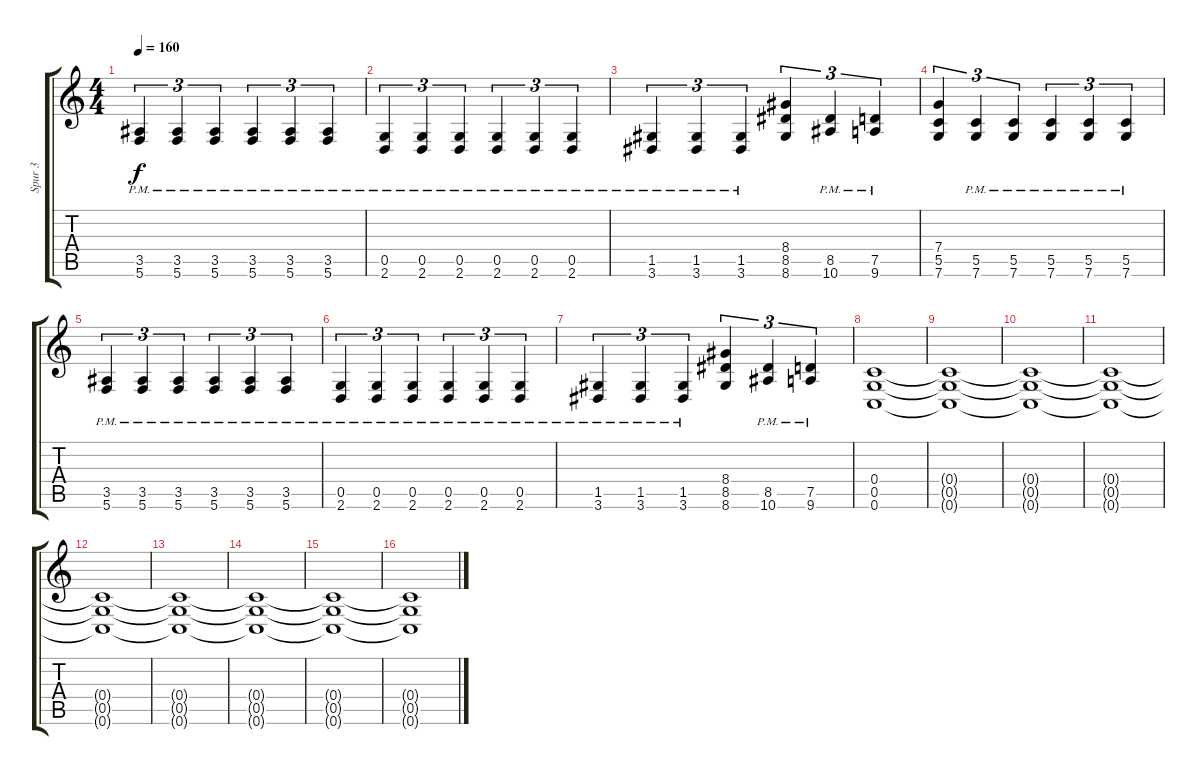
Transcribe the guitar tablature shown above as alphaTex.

\track ("Spur 3" "Spur 3") {instrument overdrivenguitar}
\staff {score tabs}
\tuning (D4 A3 F3 C3 G2 C2) {hide}
\ts (4 4)
\tempo 160
\clef g2
\ks c
(3.5{pm} 5.6{pm}).4{tu (3 2) dy f} (3.5{pm} 5.6{pm}).4{tu (3 2)} (3.5{pm} 5.6{pm}).4{tu (3 2)} (3.5{pm} 5.6{pm}).4{tu (3 2)} (3.5{pm} 5.6{pm}).4{tu (3 2)} (3.5{pm} 5.6{pm}).4{tu (3 2)} |
(0.5{pm} 2.6{pm}).4{tu (3 2)} (0.5{pm} 2.6{pm}).4{tu (3 2)} (0.5{pm} 2.6{pm}).4{tu (3 2)} (0.5{pm} 2.6{pm}).4{tu (3 2)} (0.5{pm} 2.6{pm}).4{tu (3 2)} (0.5{pm} 2.6{pm}).4{tu (3 2)} |
(1.5{pm} 3.6{pm}).4{tu (3 2)} (1.5{pm} 3.6{pm}).4{tu (3 2)} (1.5{pm} 3.6{pm}).4{tu (3 2)} (8.4 8.5 8.6).4{tu (3 2)} (8.5{pm} 10.6{pm}).4{tu (3 2)} (7.5{pm} 9.6{pm}).4{tu (3 2)} |
(7.4 5.5 7.6).4{tu (3 2)} (5.5{pm} 7.6{pm}).4{tu (3 2)} (5.5{pm} 7.6{pm}).4{tu (3 2)} (5.5{pm} 7.6{pm}).4{tu (3 2)} (5.5{pm} 7.6{pm}).4{tu (3 2)} (5.5{pm} 7.6{pm}).4{tu (3 2)} |
(3.5{pm} 5.6{pm}).4{tu (3 2)} (3.5{pm} 5.6{pm}).4{tu (3 2)} (3.5{pm} 5.6{pm}).4{tu (3 2)} (3.5{pm} 5.6{pm}).4{tu (3 2)} (3.5{pm} 5.6{pm}).4{tu (3 2)} (3.5{pm} 5.6{pm}).4{tu (3 2)} |
(0.5{pm} 2.6{pm}).4{tu (3 2)} (0.5{pm} 2.6{pm}).4{tu (3 2)} (0.5{pm} 2.6{pm}).4{tu (3 2)} (0.5{pm} 2.6{pm}).4{tu (3 2)} (0.5{pm} 2.6{pm}).4{tu (3 2)} (0.5{pm} 2.6{pm}).4{tu (3 2)} |
(1.5{pm} 3.6{pm}).4{tu (3 2)} (1.5{pm} 3.6{pm}).4{tu (3 2)} (1.5{pm} 3.6{pm}).4{tu (3 2)} (8.4 8.5 8.6).4{tu (3 2)} (8.5{pm} 10.6{pm}).4{tu (3 2)} (7.5{pm} 9.6{pm}).4{tu (3 2)} |
(0.4 0.5 0.6).1 |
(0.4{t} 0.5{t} 0.6{t}).1 |
(0.4{t} 0.5{t} 0.6{t}).1 |
(0.4{t} 0.5{t} 0.6{t}).1 |
(0.4{t} 0.5{t} 0.6{t}).1 |
(0.4{t} 0.5{t} 0.6{t}).1 |
(0.4{t} 0.5{t} 0.6{t}).1 |
(0.4{t} 0.5{t} 0.6{t}).1 |
(0.4{t} 0.5{t} 0.6{t}).1
